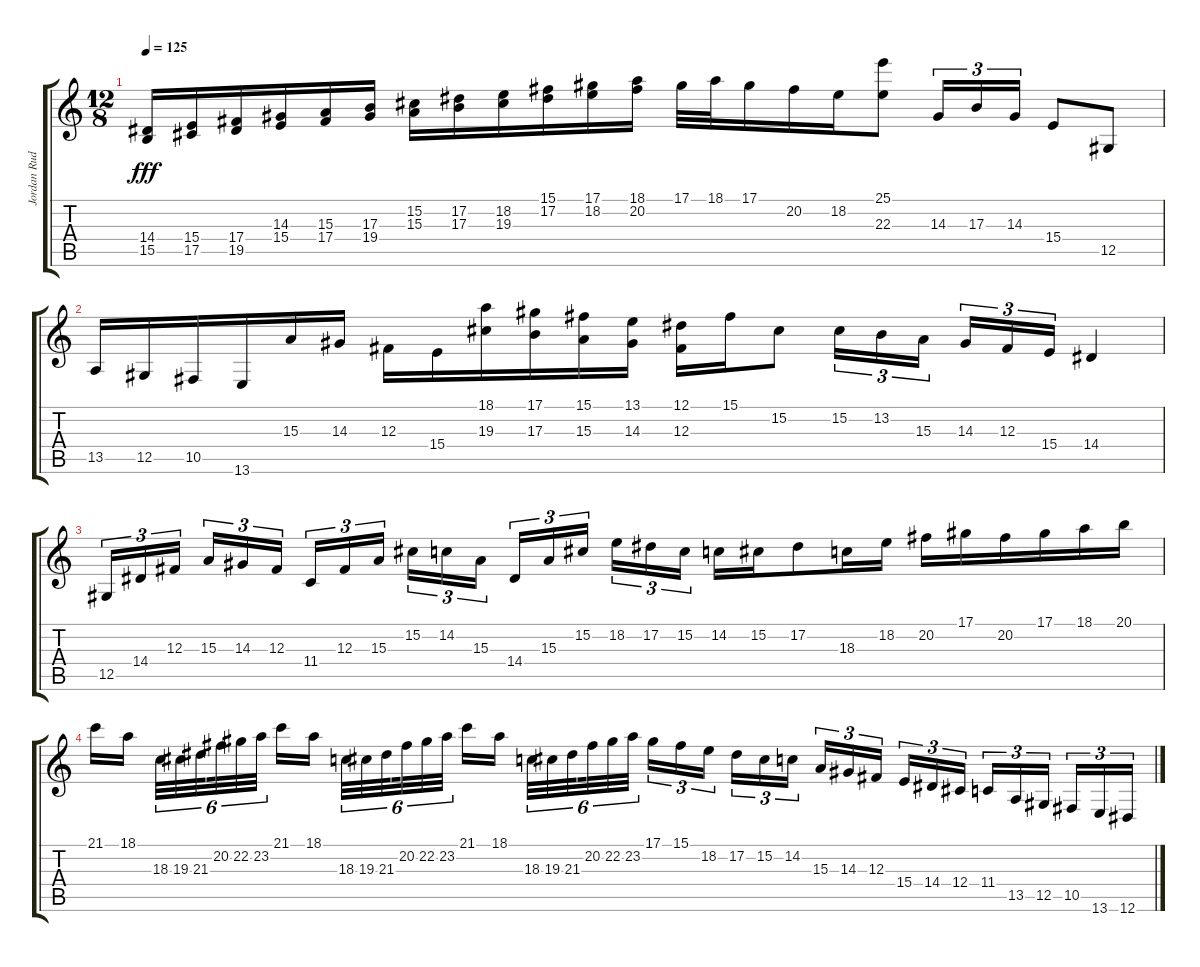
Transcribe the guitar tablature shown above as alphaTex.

\track ("Jordan Rudess Keyboards1" "Jordan Rud") {instrument lead2sawtooth}
\staff {score tabs}
\tuning (Eb4 Bb3 Gb3 Db3 Ab2 Eb2) {hide}
\ts (12 8)
\tempo 125
\clef g2
\ks c
(14.4 15.5).16{dy fff} (15.4 17.5).16 (17.4 19.5).16 (14.3 15.4).16 (15.3 17.4).16 (17.3 19.4).16 (15.2 15.3).16 (17.2 17.3).16 (18.2 19.3).16 (15.1 17.2).16 (17.1 18.2).16 (18.1 20.2).16 17.1.32 18.1.32 17.1.16 20.2.16 18.2.16 (25.1 22.3).8 14.3.16{tu (3 2)} 17.3.16{tu (3 2)} 14.3.16{tu (3 2)} 15.4.8 12.5.8 |
13.5.16 12.5.16 10.5.16 13.6.16 15.3.16 14.3.16 12.3.16 15.4.16 (18.1 19.3).16 (17.1 17.3).16 (15.1 15.3).16 (13.1 14.3).16 (12.1 12.3).16 15.1.16 15.2.8 15.2.16{tu (3 2)} 13.2.16{tu (3 2)} 15.3.16{tu (3 2)} 14.3.16{tu (3 2)} 12.3.16{tu (3 2)} 15.4.16{tu (3 2)} 14.4.4 |
12.5.16{tu (3 2)} 14.4.16{tu (3 2)} 12.3.16{tu (3 2) beam splitsecondary} 15.3.16{tu (3 2)} 14.3.16{tu (3 2)} 12.3.16{tu (3 2) beam splitsecondary} 11.4.16{tu (3 2)} 12.3.16{tu (3 2)} 15.3.16{tu (3 2)} 15.2.16{tu (3 2)} 14.2.16{tu (3 2)} 15.3.16{tu (3 2) beam splitsecondary} 14.4.16{tu (3 2)} 15.3.16{tu (3 2)} 15.2.16{tu (3 2) beam splitsecondary} 18.2.16{tu (3 2)} 17.2.16{tu (3 2)} 15.2.16{tu (3 2)} 14.2.16 15.2.16 17.2.8 18.3.16 18.2.16 20.2.16 17.1.16 20.2.16 17.1.16 18.1.16 20.1.16 |
21.1.16 18.1.16{beam splitsecondary} 18.3.32{tu (6 4)} 19.3.32{tu (6 4)} 21.3.32{tu (6 4) beam splitsecondary} 20.2.32{tu (6 4)} 22.2.32{tu (6 4)} 23.2.32{tu (6 4) beam splitsecondary} 21.1.16 18.1.16 18.3.32{tu (6 4)} 19.3.32{tu (6 4)} 21.3.32{tu (6 4) beam splitsecondary} 20.2.32{tu (6 4)} 22.2.32{tu (6 4)} 23.2.32{tu (6 4) beam splitsecondary} 21.1.16 18.1.16{beam splitsecondary} 18.3.32{tu (6 4)} 19.3.32{tu (6 4)} 21.3.32{tu (6 4) beam splitsecondary} 20.2.32{tu (6 4)} 22.2.32{tu (6 4)} 23.2.32{tu (6 4)} 17.1.16{tu (3 2)} 15.1.16{tu (3 2)} 18.2.16{tu (3 2) beam splitsecondary} 17.2.16{tu (3 2)} 15.2.16{tu (3 2)} 14.2.16{tu (3 2) beam splitsecondary} 15.3.16{tu (3 2)} 14.3.16{tu (3 2)} 12.3.16{tu (3 2)} 15.4.16{tu (3 2)} 14.4.16{tu (3 2)} 12.4.16{tu (3 2) beam splitsecondary} 11.4.16{tu (3 2)} 13.5.16{tu (3 2)} 12.5.16{tu (3 2) beam splitsecondary} 10.5.16{tu (3 2)} 13.6.16{tu (3 2)} 12.6.16{tu (3 2)}
